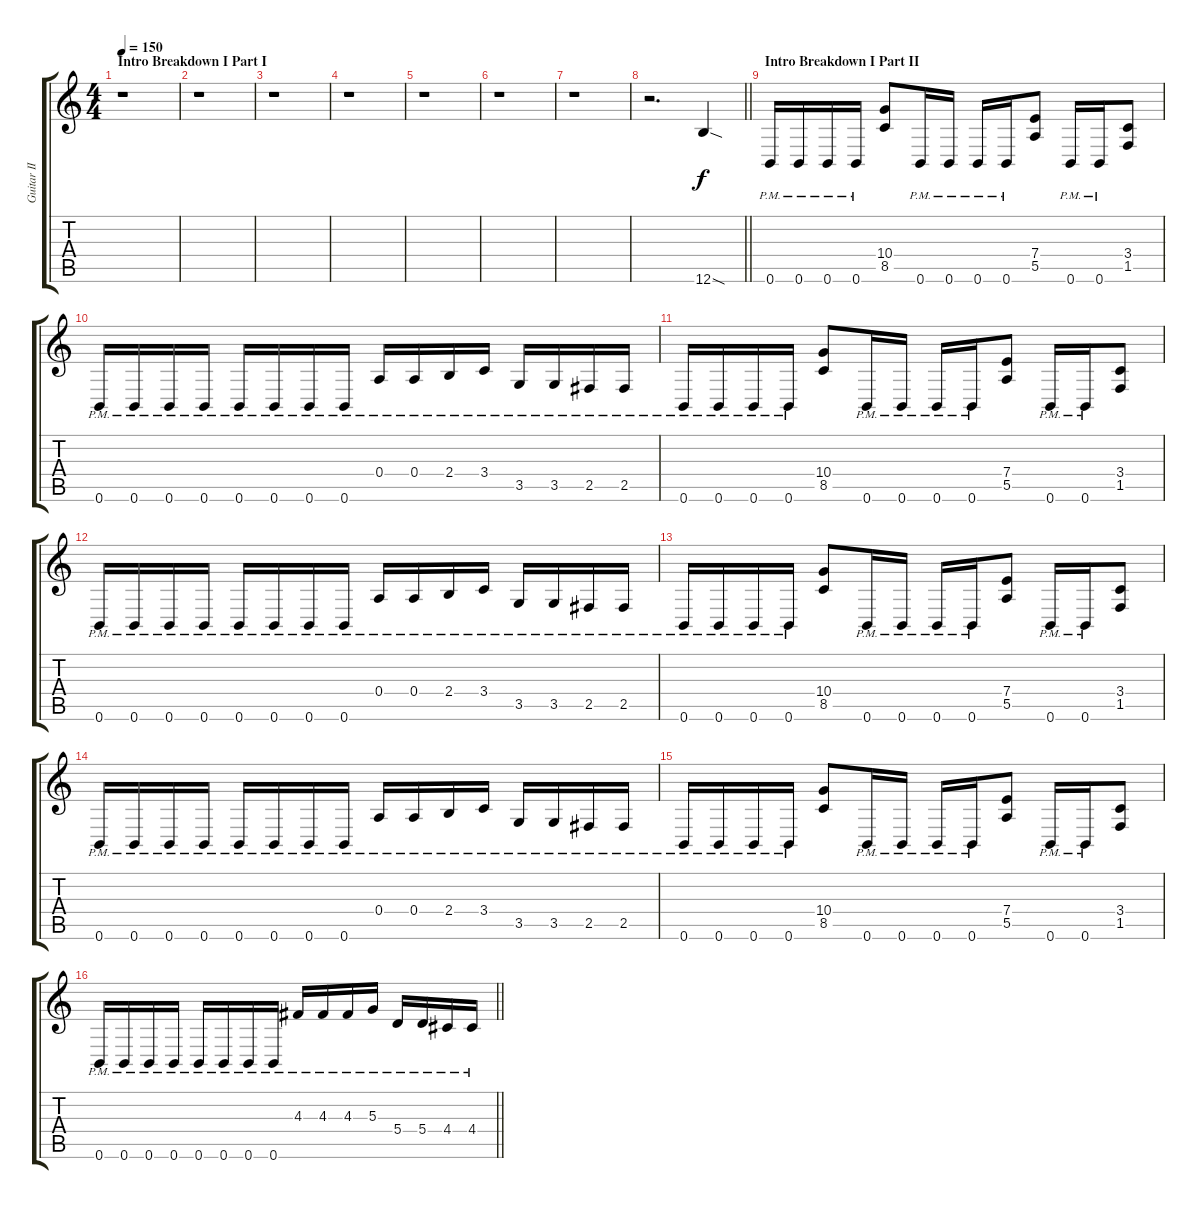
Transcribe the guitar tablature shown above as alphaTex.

\track ("Guitar II" "Guitar II") {instrument distortionguitar}
\staff {score tabs}
\tuning (B3 Gb3 D3 A2 E2 B1) {hide}
\ts (4 4)
\section ("" "Intro Breakdown I Part I")
\tempo 150
\clef g2
\ks c
r.1{dy f} |
r.1 |
r.1 |
r.1 |
r.1 |
r.1 |
r.1 |
\barLineRight lightlight
r.2{d} 12.6{sod}.4 |
\section ("" "Intro Breakdown I Part II")
0.6{pm}.16 0.6{pm}.16 0.6{pm}.16 0.6{pm}.16 (10.4 8.5).8 0.6{pm}.16 0.6{pm}.16 0.6{pm}.16 0.6{pm}.16 (7.4 5.5).8 0.6{pm}.16 0.6{pm}.16 (3.4 1.5).8 |
0.6{pm}.16 0.6{pm}.16 0.6{pm}.16 0.6{pm}.16 0.6{pm}.16 0.6{pm}.16 0.6{pm}.16 0.6{pm}.16 0.4{pm}.16 0.4{pm}.16 2.4{pm}.16 3.4{pm}.16 3.5{pm}.16 3.5{pm}.16 2.5{pm}.16 2.5{pm}.16 |
0.6{pm}.16 0.6{pm}.16 0.6{pm}.16 0.6{pm}.16 (10.4 8.5).8 0.6{pm}.16 0.6{pm}.16 0.6{pm}.16 0.6{pm}.16 (7.4 5.5).8 0.6{pm}.16 0.6{pm}.16 (3.4 1.5).8 |
0.6{pm}.16 0.6{pm}.16 0.6{pm}.16 0.6{pm}.16 0.6{pm}.16 0.6{pm}.16 0.6{pm}.16 0.6{pm}.16 0.4{pm}.16 0.4{pm}.16 2.4{pm}.16 3.4{pm}.16 3.5{pm}.16 3.5{pm}.16 2.5{pm}.16 2.5{pm}.16 |
0.6{pm}.16 0.6{pm}.16 0.6{pm}.16 0.6{pm}.16 (10.4 8.5).8 0.6{pm}.16 0.6{pm}.16 0.6{pm}.16 0.6{pm}.16 (7.4 5.5).8 0.6{pm}.16 0.6{pm}.16 (3.4 1.5).8 |
0.6{pm}.16 0.6{pm}.16 0.6{pm}.16 0.6{pm}.16 0.6{pm}.16 0.6{pm}.16 0.6{pm}.16 0.6{pm}.16 0.4{pm}.16 0.4{pm}.16 2.4{pm}.16 3.4{pm}.16 3.5{pm}.16 3.5{pm}.16 2.5{pm}.16 2.5{pm}.16 |
0.6{pm}.16 0.6{pm}.16 0.6{pm}.16 0.6{pm}.16 (10.4 8.5).8 0.6{pm}.16 0.6{pm}.16 0.6{pm}.16 0.6{pm}.16 (7.4 5.5).8 0.6{pm}.16 0.6{pm}.16 (3.4 1.5).8 |
\barLineRight lightlight
0.6{pm}.16 0.6{pm}.16 0.6{pm}.16 0.6{pm}.16 0.6{pm}.16 0.6{pm}.16 0.6{pm}.16 0.6{pm}.16 4.3{pm}.16 4.3{pm}.16 4.3{pm}.16 5.3{pm}.16 5.4{pm}.16 5.4{pm}.16 4.4{pm}.16 4.4{pm}.16
